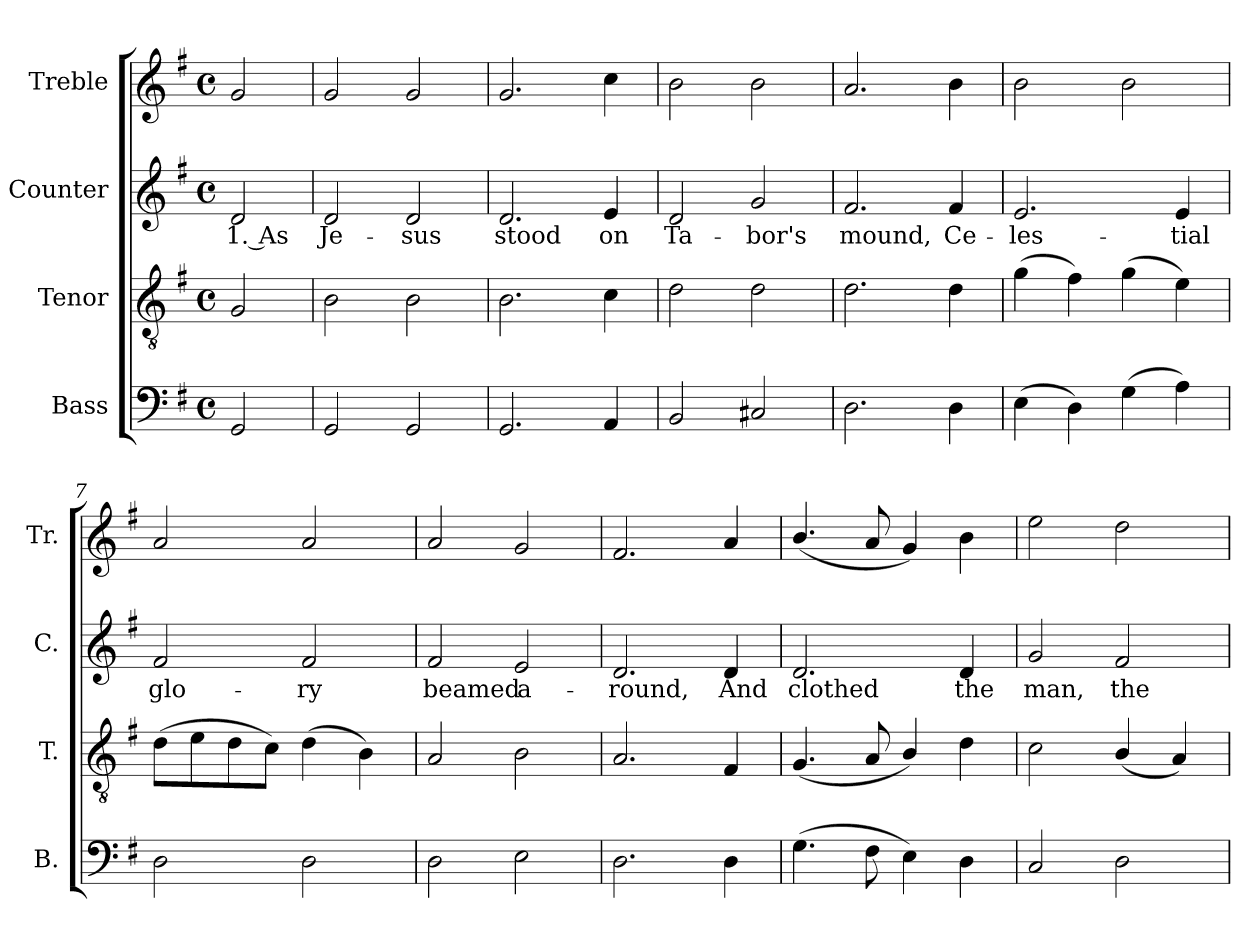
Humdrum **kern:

**kern	**kern	**kern	**text	**kern
*part4	*part3	*part2	*part2	*part1
*staff4	*staff3	*staff2	*staff2	*staff1
*I"Bass	*I"Tenor	*I"Counter	*	*I"Treble
*I'B.	*I'T.	*I'C.	*	*I'Tr.
*clefF4	*clefGv2	*clefG2	*	*clefG2
*k[f#]	*k[f#]	*k[f#]	*	*k[f#]
*M4/4	*M4/4	*M4/4	*	*M4/4
*met(c)	*met(c)	*met(c)	*	*met(c)
=1	=1	=1	=1	=1
2GG/	2G/	2d/	1. As	2g/
=2	=2	=2	=2	=2
2GG/	2B\	2d/	Je-	2g/
2GG/	2B\	2d/	-sus	2g/
=3	=3	=3	=3	=3
2.GG/	2.B\	2.d/	stood	2.g/
4AA/	4c\	4e/	on	4cc\
=4	=4	=4	=4	=4
2BB/	2d\	2d/	Ta-	2b\
2C#X/	2d\	2g/	-bor's	2b\
=5	=5	=5	=5	=5
2.D\	2.d\	2.f#/	mound,	2.a/
4D\	4d\	4f#/	Ce-	4b\
=6	=6	=6	=6	=6
(4E\	(4g\	2.e/	-les-	2b\
4D\)	4f#\)	.	.	.
(4G\	(4g\	.	.	2b\
4A\)	4e\)	4e/	-tial	.
=7	=7	=7	=7	=7
2D\	(8d\L	2f#/	glo-	2a/
.	8e\	.	.	.
.	8d\	.	.	.
.	8c\J)	.	.	.
2D\	(4d\	2f#/	-ry	2a/
.	4B\)	.	.	.
=8	=8	=8	=8	=8
2D\	2A/	2f#/	beamed	2a/
2E\	2B\	2e/	a-	2g/
!!LO:LB:g=z
=9	=9	=9	=9	=9
2.D\	2.A/	2.d/	-round,	2.f#/
4D\	4F#/	4d/	And	4a/
=10	=10	=10	=10	=10
(4.G\	(4.G/	2.d/	clothed	(4.b/
8F#\	8A/	.	.	8a/
4E\)	4B/)	.	.	4g/)
4D\	4d\	4d/	the	4b\
=11	=11	=11	=11	=11
2C/	2c\	2g/	man,	2ee\
2D\	(4B/	2f#/	the	2dd\
.	4A/)	.	.	.
=	=	=	=	=
*-	*-	*-	*-	*-
